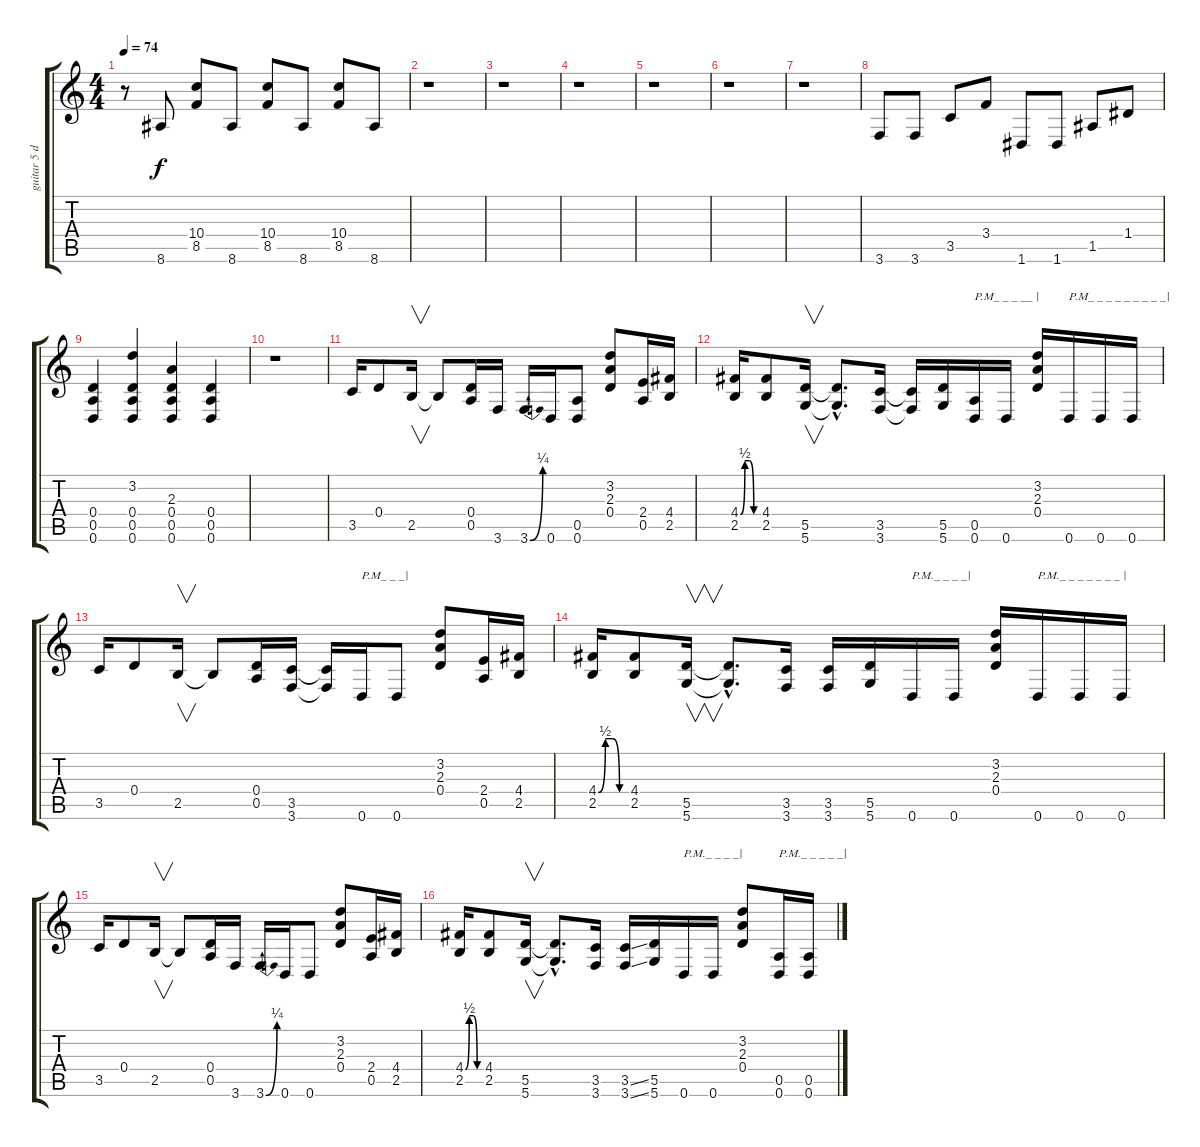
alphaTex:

\track ("guitar 5 dist" "guitar 5 d") {instrument distortionguitar}
\staff {score tabs}
\tuning (E4 B3 G3 D3 A2 D2) {hide}
\ts (4 4)
\tempo 74
\clef g2
\ks c
r.8{dy f} 8.6.8 (10.4 8.5).8 8.6.8 (10.4 8.5).8 8.6.8 (10.4 8.5).8 8.6.8 |
r.1 |
r.1 |
r.1 |
r.1 |
r.1 |
r.1 |
3.6.8 3.6.8 3.5.8 3.4.8 1.6.8 1.6.8 1.5.8 1.4.8 |
(0.4 0.5 0.6).4 (3.2 0.4 0.5 0.6).4 (2.3 0.4 0.5 0.6).4 (0.4 0.5 0.6).4 |
r.1 |
3.5.16 0.4.8 2.5.16{v} 2.5{t}.8 (0.4 0.5).16 3.6.16 3.6{be (bend 0 0 60 1)}.16 0.6.16 (0.5 0.6).8 (3.2 2.3 0.4).8 (2.4 0.5).16 (4.4 2.5).16 |
(4.4{be (custom 0 0 15 2 30 2 45 0 60 0)} 2.5).16 (4.4 2.5).8 (5.5 5.6).16{v} (5.5{hac t} 5.6{hac t}).8{d} (3.5 3.6).16 (3.5{t} 3.6{t}).16 (5.5 5.6).16 (0.5 0.6).16{txt "P.M_ _ _ __ |"} 0.6.16 (3.2 2.3 0.4).16 0.6.16{txt "P.M_ _ _ _ _ _ _ _ _|"} 0.6.16 0.6.16 |
3.5.16 0.4.8 2.5.16{v} 2.5{t}.8 (0.4 0.5).16 (3.5 3.6).16 (3.5{t} 3.6{t}).16 0.6.16{txt "P.M_ _ _|"} 0.6.8 (3.2 2.3 0.4).8 (2.4 0.5).16 (4.4 2.5).16 |
(4.4{be (custom 0 0 15 2 30 2 45 0 60 0)} 2.5).16 (4.4 2.5).8 (5.5 5.6).16{v} (5.5{hac t} 5.6{hac t}).8{d} (3.5 3.6).16 (3.5 3.6).16 (5.5 5.6).16 0.6.16{txt "P.M._ _ _ _|"} 0.6.16 (3.2 2.3 0.4).16 0.6.16{txt "P.M._ _ _ _ _ _ _ |"} 0.6.16 0.6.16 |
3.5.16 0.4.8 2.5.16{v} 2.5{t}.8 (0.4 0.5).16 3.6.16 3.6{be (bend 0 0 60 1)}.16 0.6.16 0.6.8 (3.2 2.3 0.4).8 (2.4 0.5).16 (4.4 2.5).16 |
(4.4{be (custom 0 0 15 2 30 2 45 0 60 0)} 2.5).16 (4.4 2.5).8 (5.5 5.6).16{v} (5.5{hac t} 5.6{hac t}).8{d} (3.5 3.6).16 (3.5{ss} 3.6{ss}).16 (5.5 5.6).16 0.6.16{txt "P.M._ _ _ _|"} 0.6.16 (3.2 2.3 0.4).8 (0.5 0.6).16{txt "P.M._ _ _ _ _|"} (0.5 0.6).16
